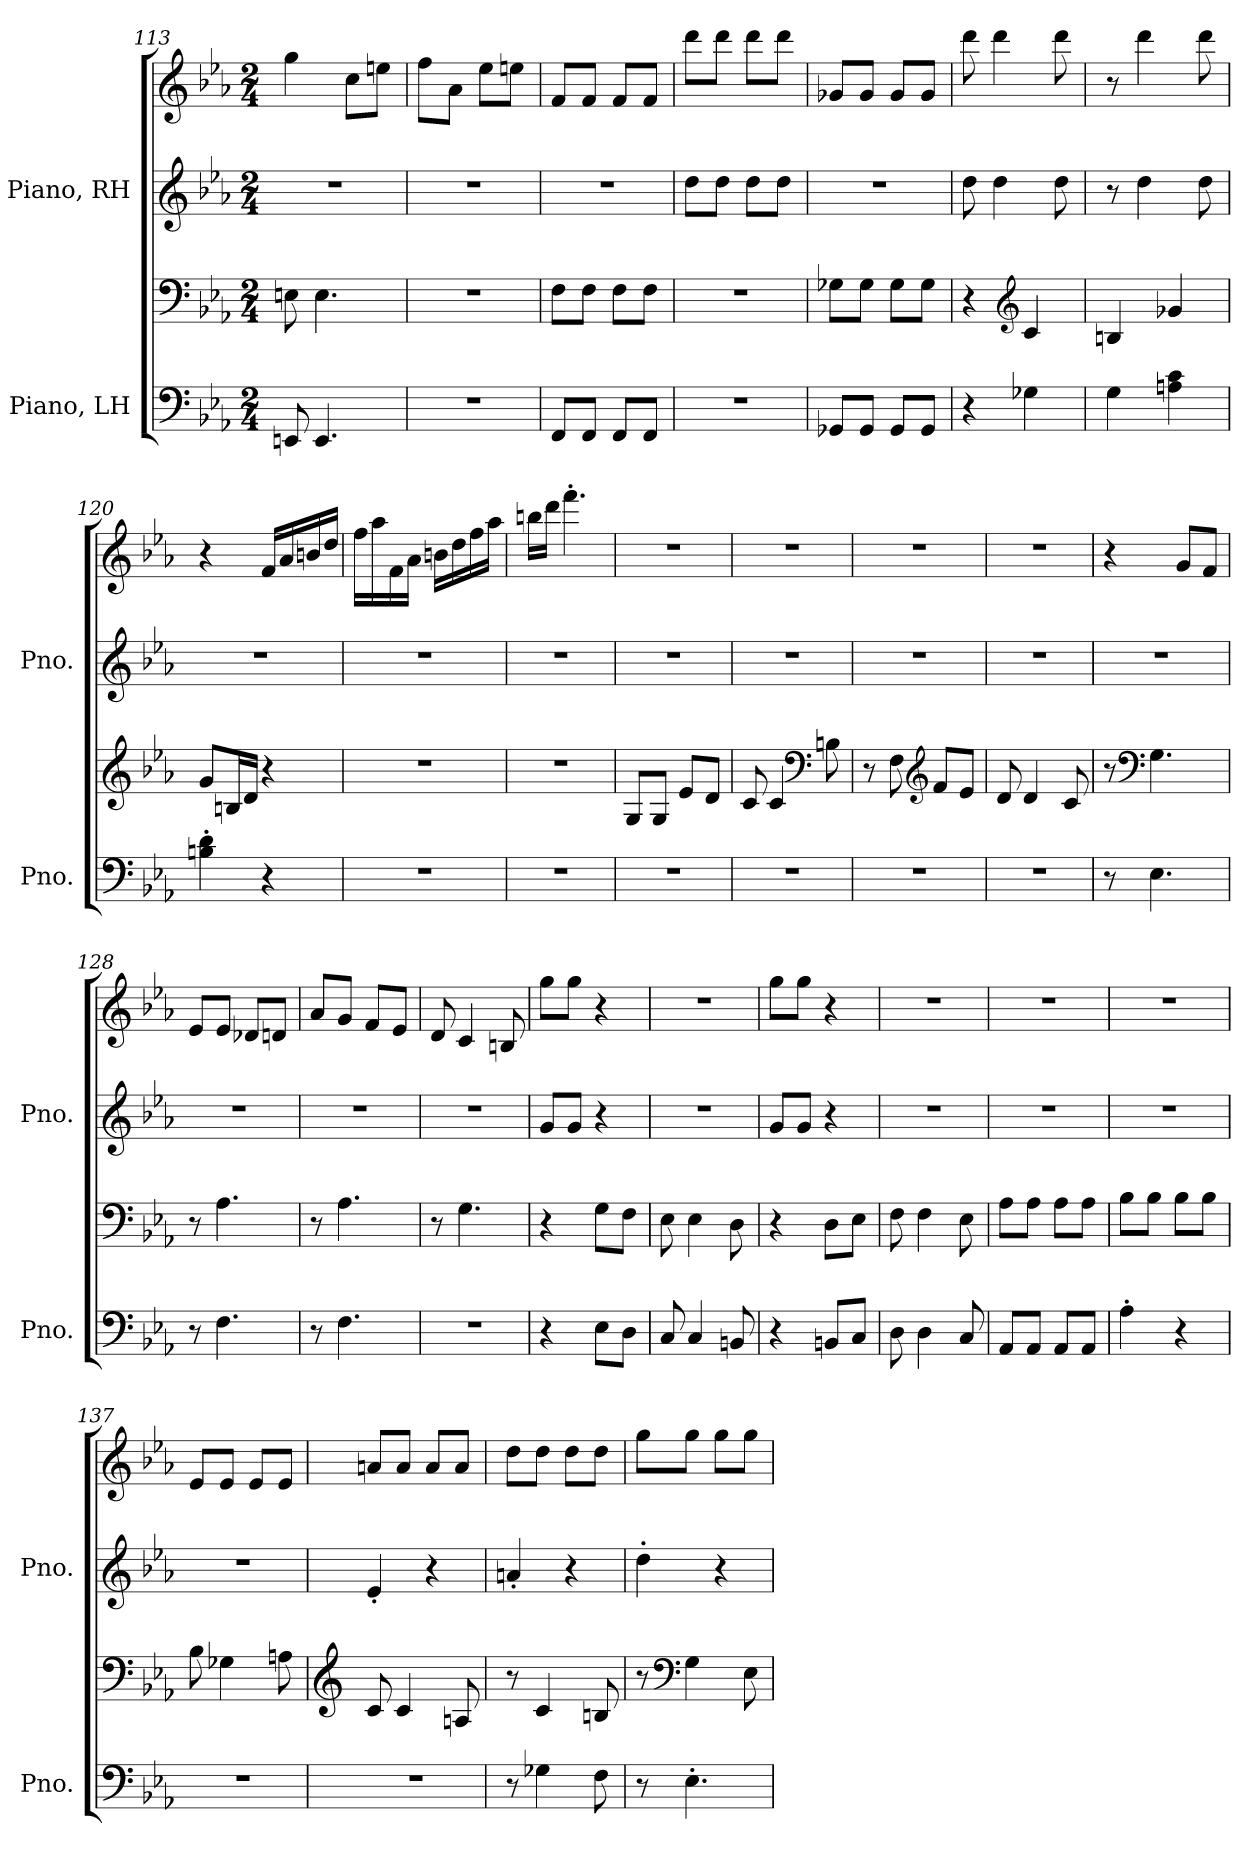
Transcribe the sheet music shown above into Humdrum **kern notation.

**kern	**kern	**kern	**kern
*part2	*part2	*part1	*part1
*staff4	*staff3	*staff2	*staff1
*I"Piano, LH	*	*I"Piano, RH	*
*I'Pno.	*	*I'Pno.	*
*clefF4	*clefF4	*clefG2	*clefG2
*k[b-e-a-]	*k[b-e-a-]	*k[b-e-a-]	*k[b-e-a-]
*M2/4	*M2/4	*M2/4	*M2/4
=113	=113	=113	=113
8EEn/	8En\	2r	4gg\
4.EE/	4.E\	.	.
.	.	.	8cc\L
.	.	.	8een\J
=114	=114	=114	=114
2r	2r	2r	8ff\L
.	.	.	8a-\J
.	.	.	8ee-\L
.	.	.	8een\J
=115	=115	=115	=115
8FF/L	8F\L	2r	8f/L
8FF/J	8F\J	.	8f/J
8FF/L	8F\L	.	8f/L
8FF/J	8F\J	.	8f/J
=116	=116	=116	=116
2r	2r	8dd\L	8ddd\L
.	.	8dd\J	8ddd\J
.	.	8dd\L	8ddd\L
.	.	8dd\J	8ddd\J
!!LO:LB:g=z
=117	=117	=117	=117
8GG-X/L	8G-X\L	2r	8g-X/L
8GG-/J	8G-\J	.	8g-/J
8GG-/L	8G-\L	.	8g-/L
8GG-/J	8G-\J	.	8g-/J
=118	=118	=118	=118
4r	4r	8dd\	8ddd\
.	.	4dd\	4ddd\
*	*clefG2	*	*
4G-X\	4c/	.	.
.	.	8dd\	8ddd\
=119	=119	=119	=119
4G\	4Bn/	8r	8r
.	.	4dd\	4ddd\
4An\ 4c\	4g-X/	.	.
.	.	8dd\	8ddd\
=120	=120	=120	=120
4Bn\' 4d\'	8g/L	2r	4r
.	16Bn/L	.	.
.	16d/JJ	.	.
4r	4r	.	16f/LL
.	.	.	16a-/
.	.	.	16bn/
.	.	.	16dd/JJ
=121	=121	=121	=121
2r	2r	2r	16ff\LL
.	.	.	16aa-\
.	.	.	16f\
.	.	.	16a-\JJ
.	.	.	16bn\LL
.	.	.	16dd\
.	.	.	16ff\
.	.	.	16aa-\JJ
=122	=122	=122	=122
2r	2r	2r	16bbn\LL
.	.	.	16ddd\JJ
.	.	.	4.fff'\
!!LO:PB:g=z
=123	=123	=123	=123
2r	8G/L	2r	2r
.	8G/J	.	.
.	8e-/L	.	.
.	8d/J	.	.
=124	=124	=124	=124
2r	8c/	2r	2r
.	4c/	.	.
*	*clefF4	*	*
.	8Bn\	.	.
=125	=125	=125	=125
2r	8r	2r	2r
.	8F\	.	.
*	*clefG2	*	*
.	8f/L	.	.
.	8e-/J	.	.
=126	=126	=126	=126
2r	8d/	2r	2r
.	4d/	.	.
.	8c/	.	.
=127	=127	=127	=127
8r	8r	2r	4r
*	*clefF4	*	*
4.E-\	4.G\	.	.
.	.	.	8g/L
.	.	.	8f/J
=128	=128	=128	=128
8r	8r	2r	8e-/L
4.F\	4.A-\	.	8e-/J
.	.	.	8d-X/L
.	.	.	8dn/J
=129	=129	=129	=129
8r	8r	2r	8a-/L
4.F\	4.A-\	.	8g/J
.	.	.	8f/L
.	.	.	8e-/J
!!LO:LB:g=z
=130	=130	=130	=130
2r	8r	2r	8d/
.	4.G\	.	4c/
.	.	.	8Bn/
=131	=131	=131	=131
4r	4r	8g/L	8gg\L
.	.	8g/J	8gg\J
8E-\L	8G\L	4r	4r
8D\J	8F\J	.	.
=132	=132	=132	=132
8C/	8E-\	2r	2r
4C/	4E-\	.	.
8BBn/	8D\	.	.
=133	=133	=133	=133
4r	4r	8g/L	8gg\L
.	.	8g/J	8gg\J
8BBn/L	8D\L	4r	4r
8C/J	8E-\J	.	.
=134	=134	=134	=134
8D\	8F\	2r	2r
4D\	4F\	.	.
8C/	8E-\	.	.
=135	=135	=135	=135
8AA-/L	8A-\L	2r	2r
8AA-/J	8A-\J	.	.
8AA-/L	8A-\L	.	.
8AA-/J	8A-\J	.	.
=136	=136	=136	=136
4A-'\	8B-\L	2r	2r
.	8B-\J	.	.
4r	8B-\L	.	.
.	8B-\J	.	.
!!LO:LB:g=z
=137	=137	=137	=137
2r	8B-\	2r	8e-/L
.	4G-X\	.	8e-/J
.	.	.	8e-/L
.	8An\	.	8e-/J
=138	=138	=138	=138
*	*clefG2	*	*
2r	8c/	4e-'/	8an/L
.	4c/	.	8a/J
.	.	4r	8a/L
.	8An/	.	8a/J
=139	=139	=139	=139
8r	8r	4an'/	8dd\L
4G-X\	4c/	.	8dd\J
.	.	4r	8dd\L
8F\	8Bn/	.	8dd\J
=140	=140	=140	=140
8r	8r	4dd'\	8gg\L
*	*clefF4	*	*
4.E-'\	4G\	.	8gg\J
.	.	4r	8gg\L
.	8E-\	.	8gg\J
=	=	=	=
*-	*-	*-	*-
